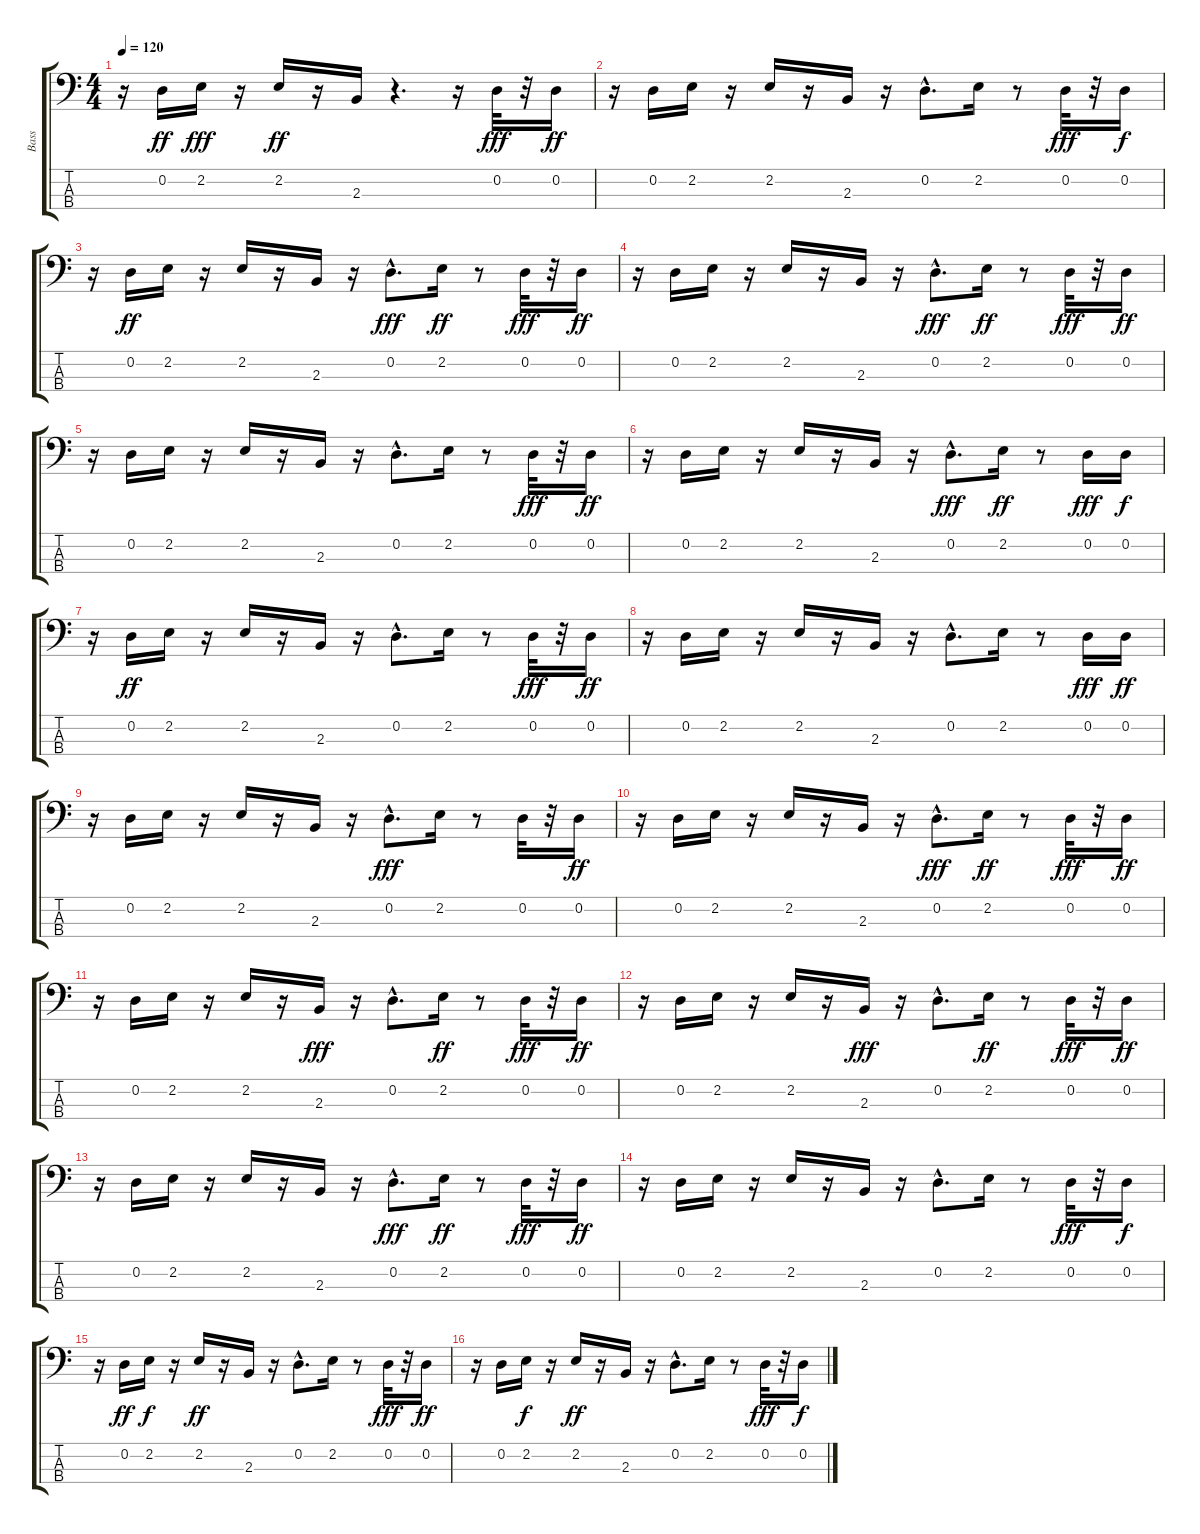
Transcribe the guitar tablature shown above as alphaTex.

\track ("Bass" "Bass") {instrument synthbass2}
\staff {score tabs}
\tuning (G2 D2 A1 E1) {hide}
\ts (4 4)
\tempo 120
\clef f4
\ks c
r.16{dy f} 0.2.16{dy ff} 2.2.16{dy fff} r.16 2.2.16{dy ff} r.16 2.3.16 r.4{d} r.16 0.2.32{dy fff} r.32 0.2.16{dy ff} |
r.16 0.2.16 2.2.16 r.16 2.2.16 r.16 2.3.16 r.16 0.2{hac}.8{d} 2.2.16 r.8 0.2.32{dy fff} r.32 0.2.16{dy f} |
r.16 0.2.16{dy ff} 2.2.16 r.16 2.2.16 r.16 2.3.16 r.16 0.2{hac}.8{d dy fff} 2.2.16{dy ff} r.8 0.2.32{dy fff} r.32 0.2.16{dy ff} |
r.16 0.2.16 2.2.16 r.16 2.2.16 r.16 2.3.16 r.16 0.2{hac}.8{d dy fff} 2.2.16{dy ff} r.8 0.2.32{dy fff} r.32 0.2.16{dy ff} |
r.16 0.2.16 2.2.16 r.16 2.2.16 r.16 2.3.16 r.16 0.2{hac}.8{d} 2.2.16 r.8 0.2.32{dy fff} r.32 0.2.16{dy ff} |
r.16 0.2.16 2.2.16 r.16 2.2.16 r.16 2.3.16 r.16 0.2{hac}.8{d dy fff} 2.2.16{dy ff} r.8 0.2.16{dy fff} 0.2.16{dy f} |
r.16 0.2.16{dy ff} 2.2.16 r.16 2.2.16 r.16 2.3.16 r.16 0.2{hac}.8{d} 2.2.16 r.8 0.2.32{dy fff} r.32 0.2.16{dy ff} |
r.16 0.2.16 2.2.16 r.16 2.2.16 r.16 2.3.16 r.16 0.2{hac}.8{d} 2.2.16 r.8 0.2.16{dy fff} 0.2.16{dy ff} |
r.16 0.2.16 2.2.16 r.16 2.2.16 r.16 2.3.16 r.16 0.2{hac}.8{d dy fff} 2.2.16 r.8 0.2.32 r.32 0.2.16{dy ff} |
r.16 0.2.16 2.2.16 r.16 2.2.16 r.16 2.3.16 r.16 0.2{hac}.8{d dy fff} 2.2.16{dy ff} r.8 0.2.32{dy fff} r.32 0.2.16{dy ff} |
r.16 0.2.16 2.2.16 r.16 2.2.16 r.16 2.3.16{dy fff} r.16 0.2{hac}.8{d} 2.2.16{dy ff} r.8 0.2.32{dy fff} r.32 0.2.16{dy ff} |
r.16 0.2.16 2.2.16 r.16 2.2.16 r.16 2.3.16{dy fff} r.16 0.2{hac}.8{d} 2.2.16{dy ff} r.8 0.2.32{dy fff} r.32 0.2.16{dy ff} |
r.16 0.2.16 2.2.16 r.16 2.2.16 r.16 2.3.16 r.16 0.2{hac}.8{d dy fff} 2.2.16{dy ff} r.8 0.2.32{dy fff} r.32 0.2.16{dy ff} |
r.16 0.2.16 2.2.16 r.16 2.2.16 r.16 2.3.16 r.16 0.2{hac}.8{d} 2.2.16 r.8 0.2.32{dy fff} r.32 0.2.16{dy f} |
r.16 0.2.16{dy ff} 2.2.16{dy f} r.16 2.2.16{dy ff} r.16 2.3.16 r.16 0.2{hac}.8{d} 2.2.16 r.8 0.2.32{dy fff} r.32 0.2.16{dy ff} |
r.16 0.2.16 2.2.16{dy f} r.16 2.2.16{dy ff} r.16 2.3.16 r.16 0.2{hac}.8{d} 2.2.16 r.8 0.2.32{dy fff} r.32 0.2.16{dy f}
